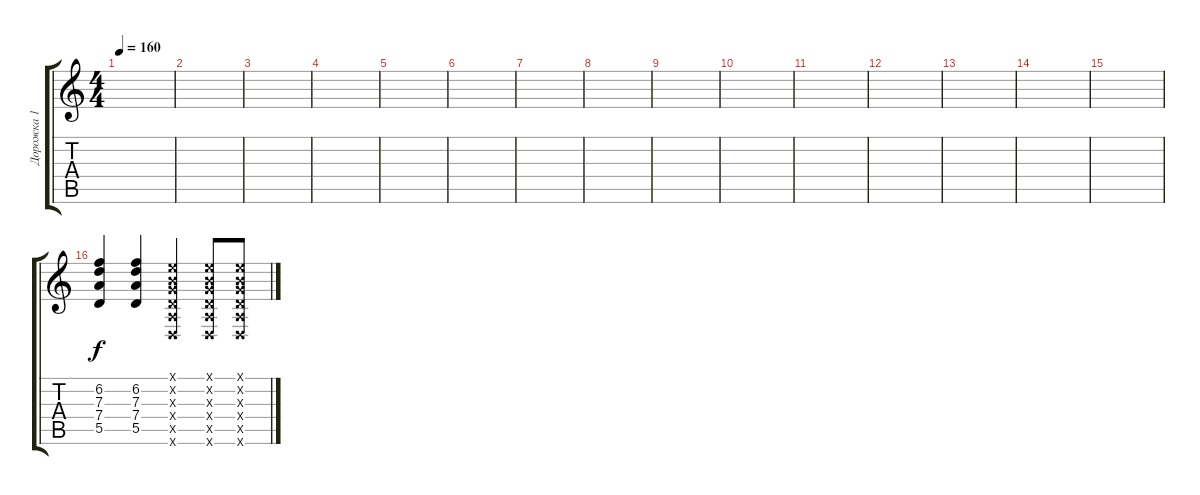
\track ("Дорожка 1" "Дорожка 1") {instrument overdrivenguitar}
\staff {score tabs}
\tuning (E4 B3 G3 D3 A2 D2) {hide}
\ts (4 4)
\tempo 160
\clef g2
\ks c
|
|
|
|
|
|
|
|
|
|
|
|
|
|
|
(6.2 7.3 7.4 5.5).4 (6.2 7.3 7.4 5.5).4 (0.1{x} 0.2{x} 0.3{x} 0.4{x} 0.5{x} 0.6{x}).4 (0.1{x} 0.2{x} 0.3{x} 0.4{x} 0.5{x} 0.6{x}).8 (0.1{x} 0.2{x} 0.3{x} 0.4{x} 0.5{x} 0.6{x}).8
